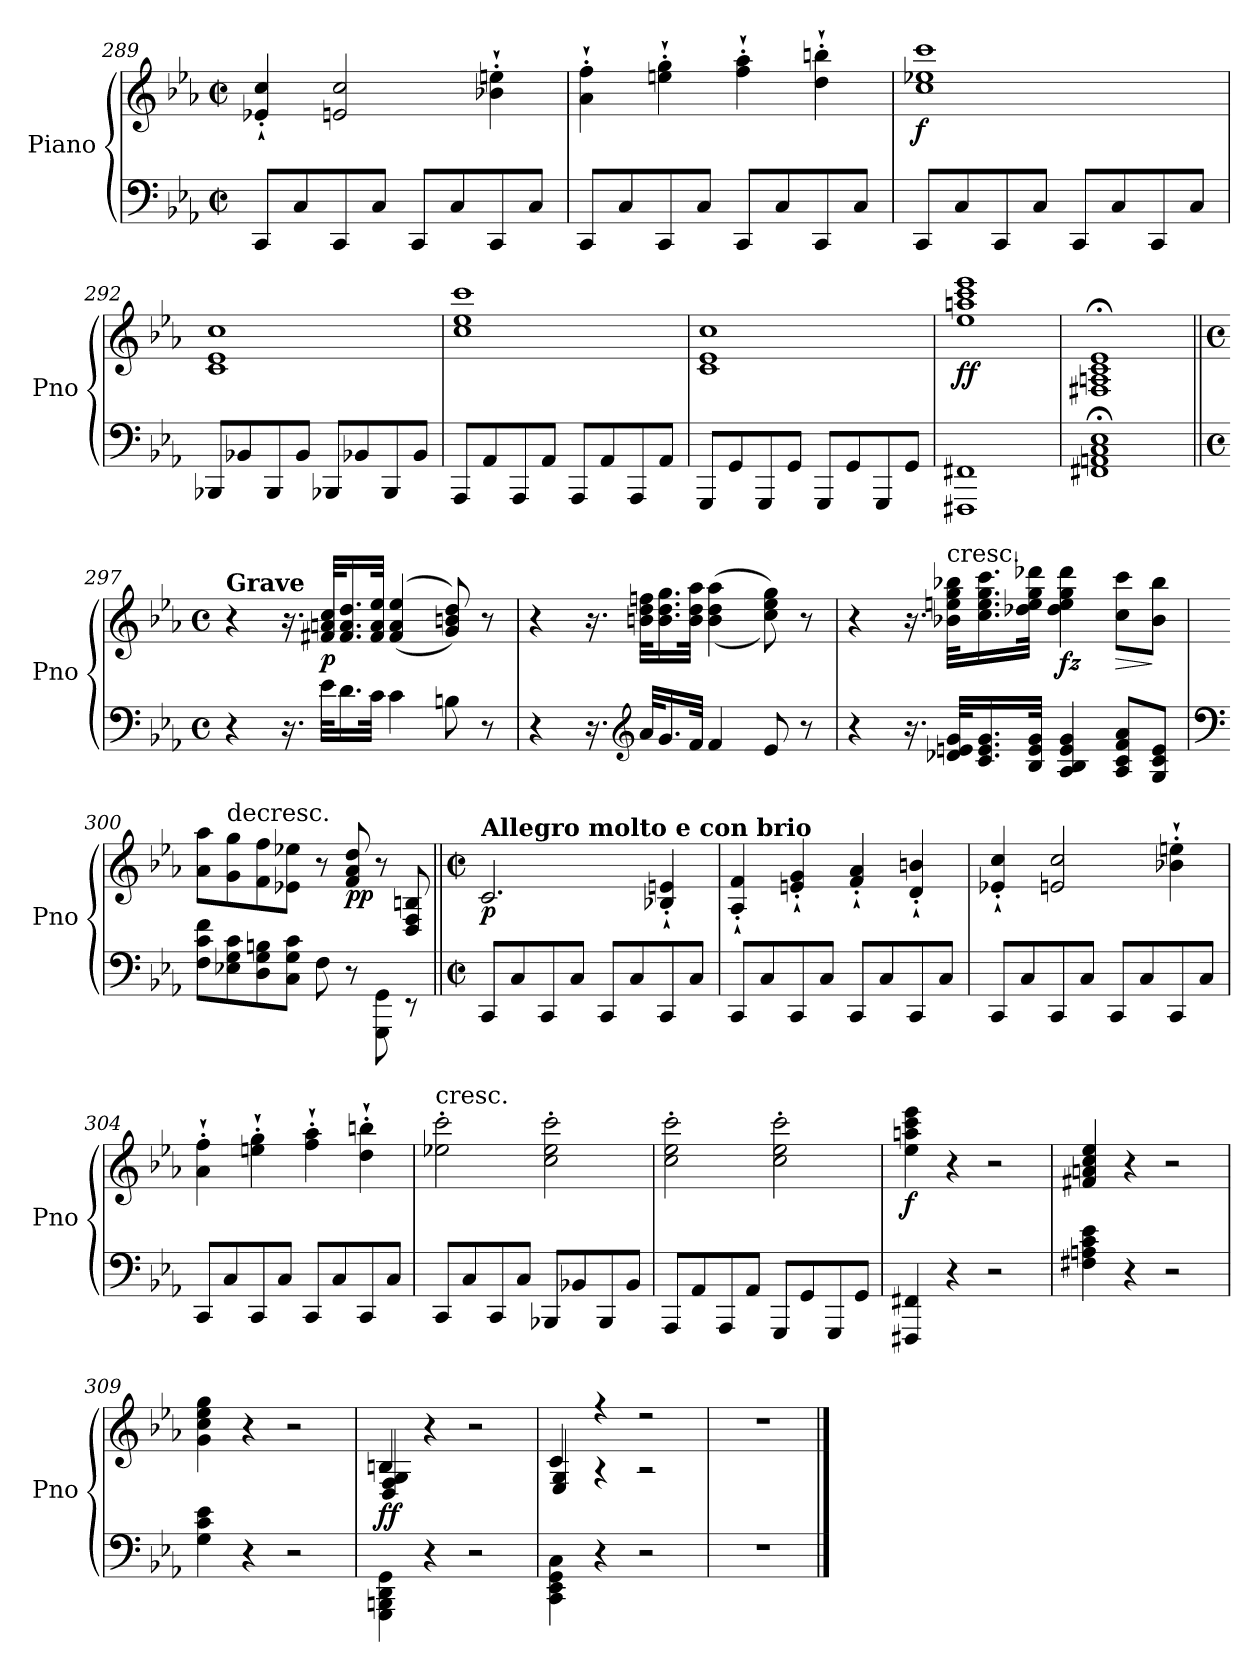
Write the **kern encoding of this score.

**kern	**kern	**dynam
*part1	*part1	*part1
*staff2	*staff1	*staff1/2
*I"Piano	*	*
*I'Pno	*	*
*clefF4	*clefG2	*
*k[b-e-a-]	*k[b-e-a-]	*
*E-:	*E-:	*
*M2/2	*M2/2	*
*met(c|)	*met(c|)	*
=289	=289	=289
8CC/L	4e-X/'` 4cc/'`	.
8C/	.	.
8CC/	2en/ 2cc/	.
8C/J	.	.
8CC/L	.	.
8C/	.	.
8CC/	4b-X\'` 4een\'`	.
8C/J	.	.
=290	=290	=290
8CC/L	4a-\'` 4ff\'`	.
8C/	.	.
8CC/	4een\'` 4gg\'`	.
8C/J	.	.
8CC/L	4ff\'` 4aa-\'`	.
8C/	.	.
8CC/	4dd\'` 4bbn\'`	.
8C/J	.	.
!!LO:LB:g=z
=291	=291	=291
!	!	!LO:DY:b
8CC/L	1cc 1ee-X 1ccc	f
8C/	.	.
8CC/	.	.
8C/J	.	.
8CC/L	.	.
8C/	.	.
8CC/	.	.
8C/J	.	.
=292	=292	=292
8BBB-X/L	1c 1e- 1cc	.
8BB-X/	.	.
8BBB-/	.	.
8BB-/J	.	.
8BBB-X/L	.	.
8BB-X/	.	.
8BBB-/	.	.
8BB-/J	.	.
=293	=293	=293
8AAA-/L	1cc 1ee- 1ccc	.
8AA-/	.	.
8AAA-/	.	.
8AA-/J	.	.
8AAA-/L	.	.
8AA-/	.	.
8AAA-/	.	.
8AA-/J	.	.
=294	=294	=294
8GGG/L	1c 1e- 1cc	.
8GG/	.	.
8GGG/	.	.
8GG/J	.	.
8GGG/L	.	.
8GG/	.	.
8GGG/	.	.
8GG/J	.	.
=295	=295	=295
!	!	!LO:DY:b
1FFF#X 1FF#X	1ee- 1aan 1ccc 1eee-	ff
=296	=296	=296
1FF#X; 1AAn; 1C; 1E-;	1F#X;< 1An;< 1c;< 1e-;<	.
!!LO:PB:g=z
=297||	=297||	=297||
*M4/4	*M4/4	*
*met(c)	*met(c)	*
!	!LO:TX:a:B:t=Grave	!
4r	4r	.
16.r	16.r	.
!	!	!LO:DY:b
32e-\KLL	32f#X/ 32an/ 32cc/KLL	p
16.d\	16.f#/ 16.a/ 16.dd/	.
32c\JJk	32f#/ 32a/ 32ee-/JJk	.
4c\	(<(<4f#/ 4a/ 4ee-/	.
8Bn\	8g/ 8bn/ 8dd/))	.
8r	8r	.
=298	=298	=298
4r	4r	.
16.r	16.r	.
*clefG2	*	*
32a-/KLL	32bn\ 32dd\ 32ffn\KLL	.
16.g/	16.b\ 16.dd\ 16.gg\	.
32f/JJk	32b\ 32dd\ 32aa-\JJk	.
4f/	(>(>4b\ 4dd\ 4aa-\	.
8e-/	8cc\ 8ee-\ 8gg\))	.
8r	8r	.
=299	=299	=299
4r	4r	.
16.r	16.r	.
!	!LO:TX:a:t=cresc.	!
32d-X/ 32en/ 32g/KLL	32b-X\ 32een\ 32gg\ 32bb-X\KLL	.
16.c/ 16.e/ 16.g/	16.cc\ 16.ee\ 16.gg\ 16.ccc\	.
32B-/ 32e/ 32g/JJk	32dd-X\ 32ee\ 32gg\ 32ddd-X\JJk	.
!	!	!LO:DY:b
4A-/ 4B-/ 4e/ 4g/	4dd-\ 4ee\ 4gg\ 4ddd-\	fz
!	!	!LO:HP:b
8A-/ 8c/ 8f/ 8a-/L	8cc\ 8ccc\L	>
8G/ 8c/ 8e/J	8b-\ 8bb-\J	]
!!LO:LB:g=z
=300	=300	=300
*clefF4	*	*
8F\ 8c\ 8f\L	8a-\ 8aa-\L	.
!	!LO:TX:a:t=decresc.	!
8E-X\ 8G\ 8c\	8g\ 8gg\	.
8D\ 8G\ 8Bn\	8f\ 8ff\	.
8C\ 8G\ 8c\J	8e-X\ 8ee-X\J	.
8F\	8r	.
!	!	!LO:DY:b
8r	8f/ 8a-/ 8dd/	pp
8GGG\ 8GG\	8r	.
8rEE	8D/ 8F/ 8Bn/	.
=301||	=301||	=301||
*M2/2	*M2/2	*
*met(c|)	*met(c|)	*
!	!LO:TX:a:B:t=Allegro molto e con brio	!
!	!	!LO:DY:b
8CC/L	2.c/	p
8C/	.	.
8CC/	.	.
8C/J	.	.
8CC/L	.	.
8C/	.	.
8CC/	4B-X/'` 4en/'`	.
8C/J	.	.
=302	=302	=302
8CC/L	4A-/'` 4f/'`	.
8C/	.	.
8CC/	4en/'` 4g/'`	.
8C/J	.	.
8CC/L	4f/'` 4a-/'`	.
8C/	.	.
8CC/	4d/'` 4bn/'`	.
8C/J	.	.
=303	=303	=303
8CC/L	4e-X/'` 4cc/'`	.
8C/	.	.
8CC/	2en/ 2cc/	.
8C/J	.	.
8CC/L	.	.
8C/	.	.
8CC/	4b-X\'` 4een\'`	.
8C/J	.	.
!!LO:LB:g=z
=304	=304	=304
8CC/L	4a-\'` 4ff\'`	.
8C/	.	.
8CC/	4een\'` 4gg\'`	.
8C/J	.	.
8CC/L	4ff\'` 4aa-\'`	.
8C/	.	.
8CC/	4dd\'` 4bbn\'`	.
8C/J	.	.
=305	=305	=305
!	!LO:TX:a:t=cresc.	!
8CC/L	2ee-X\' 2ccc\'	.
8C/	.	.
8CC/	.	.
8C/J	.	.
8BBB-X/L	2cc\' 2ee-\' 2ccc\'	.
8BB-X/	.	.
8BBB-/	.	.
8BB-/J	.	.
=306	=306	=306
8AAA-/L	2cc\' 2ee-\' 2ccc\'	.
8AA-/	.	.
8AAA-/	.	.
8AA-/J	.	.
8GGG/L	2cc\' 2ee-\' 2ccc\'	.
8GG/	.	.
8GGG/	.	.
8GG/J	.	.
=307	=307	=307
!	!	!LO:DY:b
4FFF#X/ 4FF#X/	4ee-\ 4aan\ 4ccc\ 4eee-\	f
4r	4r	.
2r	2r	.
=308	=308	=308
4F#X\ 4An\ 4c\ 4e-\	4f#X/ 4an/ 4cc/ 4ee-/	.
4r	4r	.
2r	2r	.
=309	=309	=309
4G\ 4c\ 4e-\	4g\ 4cc\ 4ee-\ 4gg\	.
4r	4r	.
2r	2r	.
=310	=310	=310
*	*^	*
!	!	!	!LO:DY:b
4GGG\ 4BBBn\ 4DD\ 4GG\	4Bn/	4D/ 4F/ 4G/	ff
4r	4r	2.ryy	.
2r	2r	.	.
!!LO:LB:g=z	!!
=311	=311	=311	=311
4CC\ 4EE-\ 4GG\ 4C\	4c/	4E-/ 4G/	.
4r	4r	4r	.
2r	2r	2r	.
*	*v	*v	*
=312	=312	=312
1r	1r	.
==	==	==
*-	*-	*-
